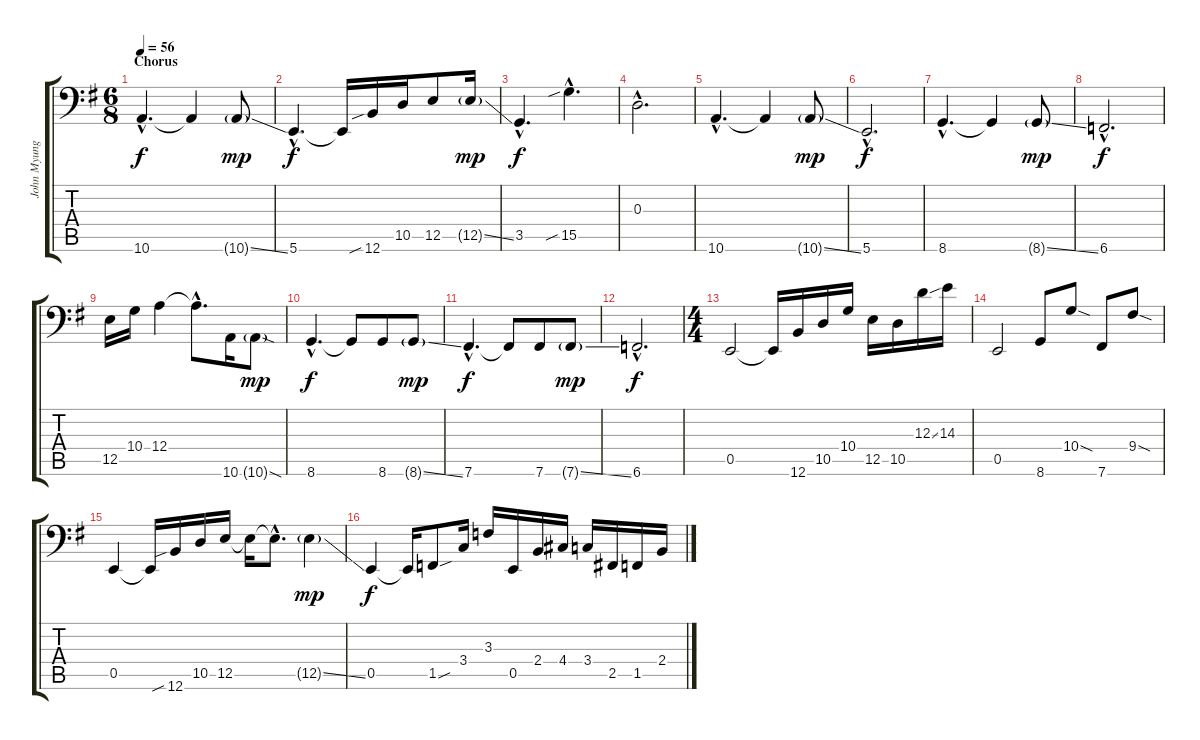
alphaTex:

\track ("John Myung" "John Myung") {instrument fretlessbass}
\staff {score tabs}
\tuning (C3 G2 D2 A1 E1 B0) {hide}
\ts (6 8)
\section ("" "Chorus")
\tempo 56
\clef f4
\ks g
10.6{hac}.4{d dy f} 10.6{t}.4 10.6{ss g}.8{dy mp} |
5.6{hac}.4{d dy f} 5.6{t}.16 12.6{sib}.16 10.5.16 12.5.8 12.5{ss g}.16{dy mp} |
3.5{hac}.4{d dy f} 15.5{sib hac}.4{d} |
0.3{hac}.2{d} |
10.6{hac}.4{d} 10.6{t}.4 10.6{ss g}.8{dy mp} |
5.6{hac}.2{d dy f} |
8.6{hac}.4{d} 8.6{t}.4 8.6{ss g}.8{dy mp} |
6.6{hac}.2{d dy f} |
12.5.16 10.4.16 12.4.4 12.4{hac t}.8{d} 10.6.16 10.6{sod g}.8{dy mp} |
8.6{hac}.4{d dy f} 8.6{t}.8 8.6.8 8.6{ss g}.8{dy mp} |
7.6{hac}.4{d dy f} 7.6{t}.8 7.6.8 7.6{ss g}.8{dy mp} |
6.6{hac}.2{d dy f} |
\ts (4 4)
0.5.2 0.5{t}.16 12.6.16 10.5.16 10.4.16 12.5.16 10.5.16 12.3{ss}.16 14.3.16 |
0.5.2 8.6.8 10.4{sod}.8 7.6.8 9.4{sod}.8 |
0.5.4 0.5{t}.16 12.6{sib}.16 10.5.16 12.5.16 12.5{t}.16 12.5{hac t}.8{d} 12.5{ss g}.4{dy mp} |
0.5.4{dy f} 0.5{t}.16 1.5{sou}.8 3.4.16 3.3.16 0.5.16 2.4.16 4.4.16 3.4.16 2.5.16 1.5.16 2.4.16
